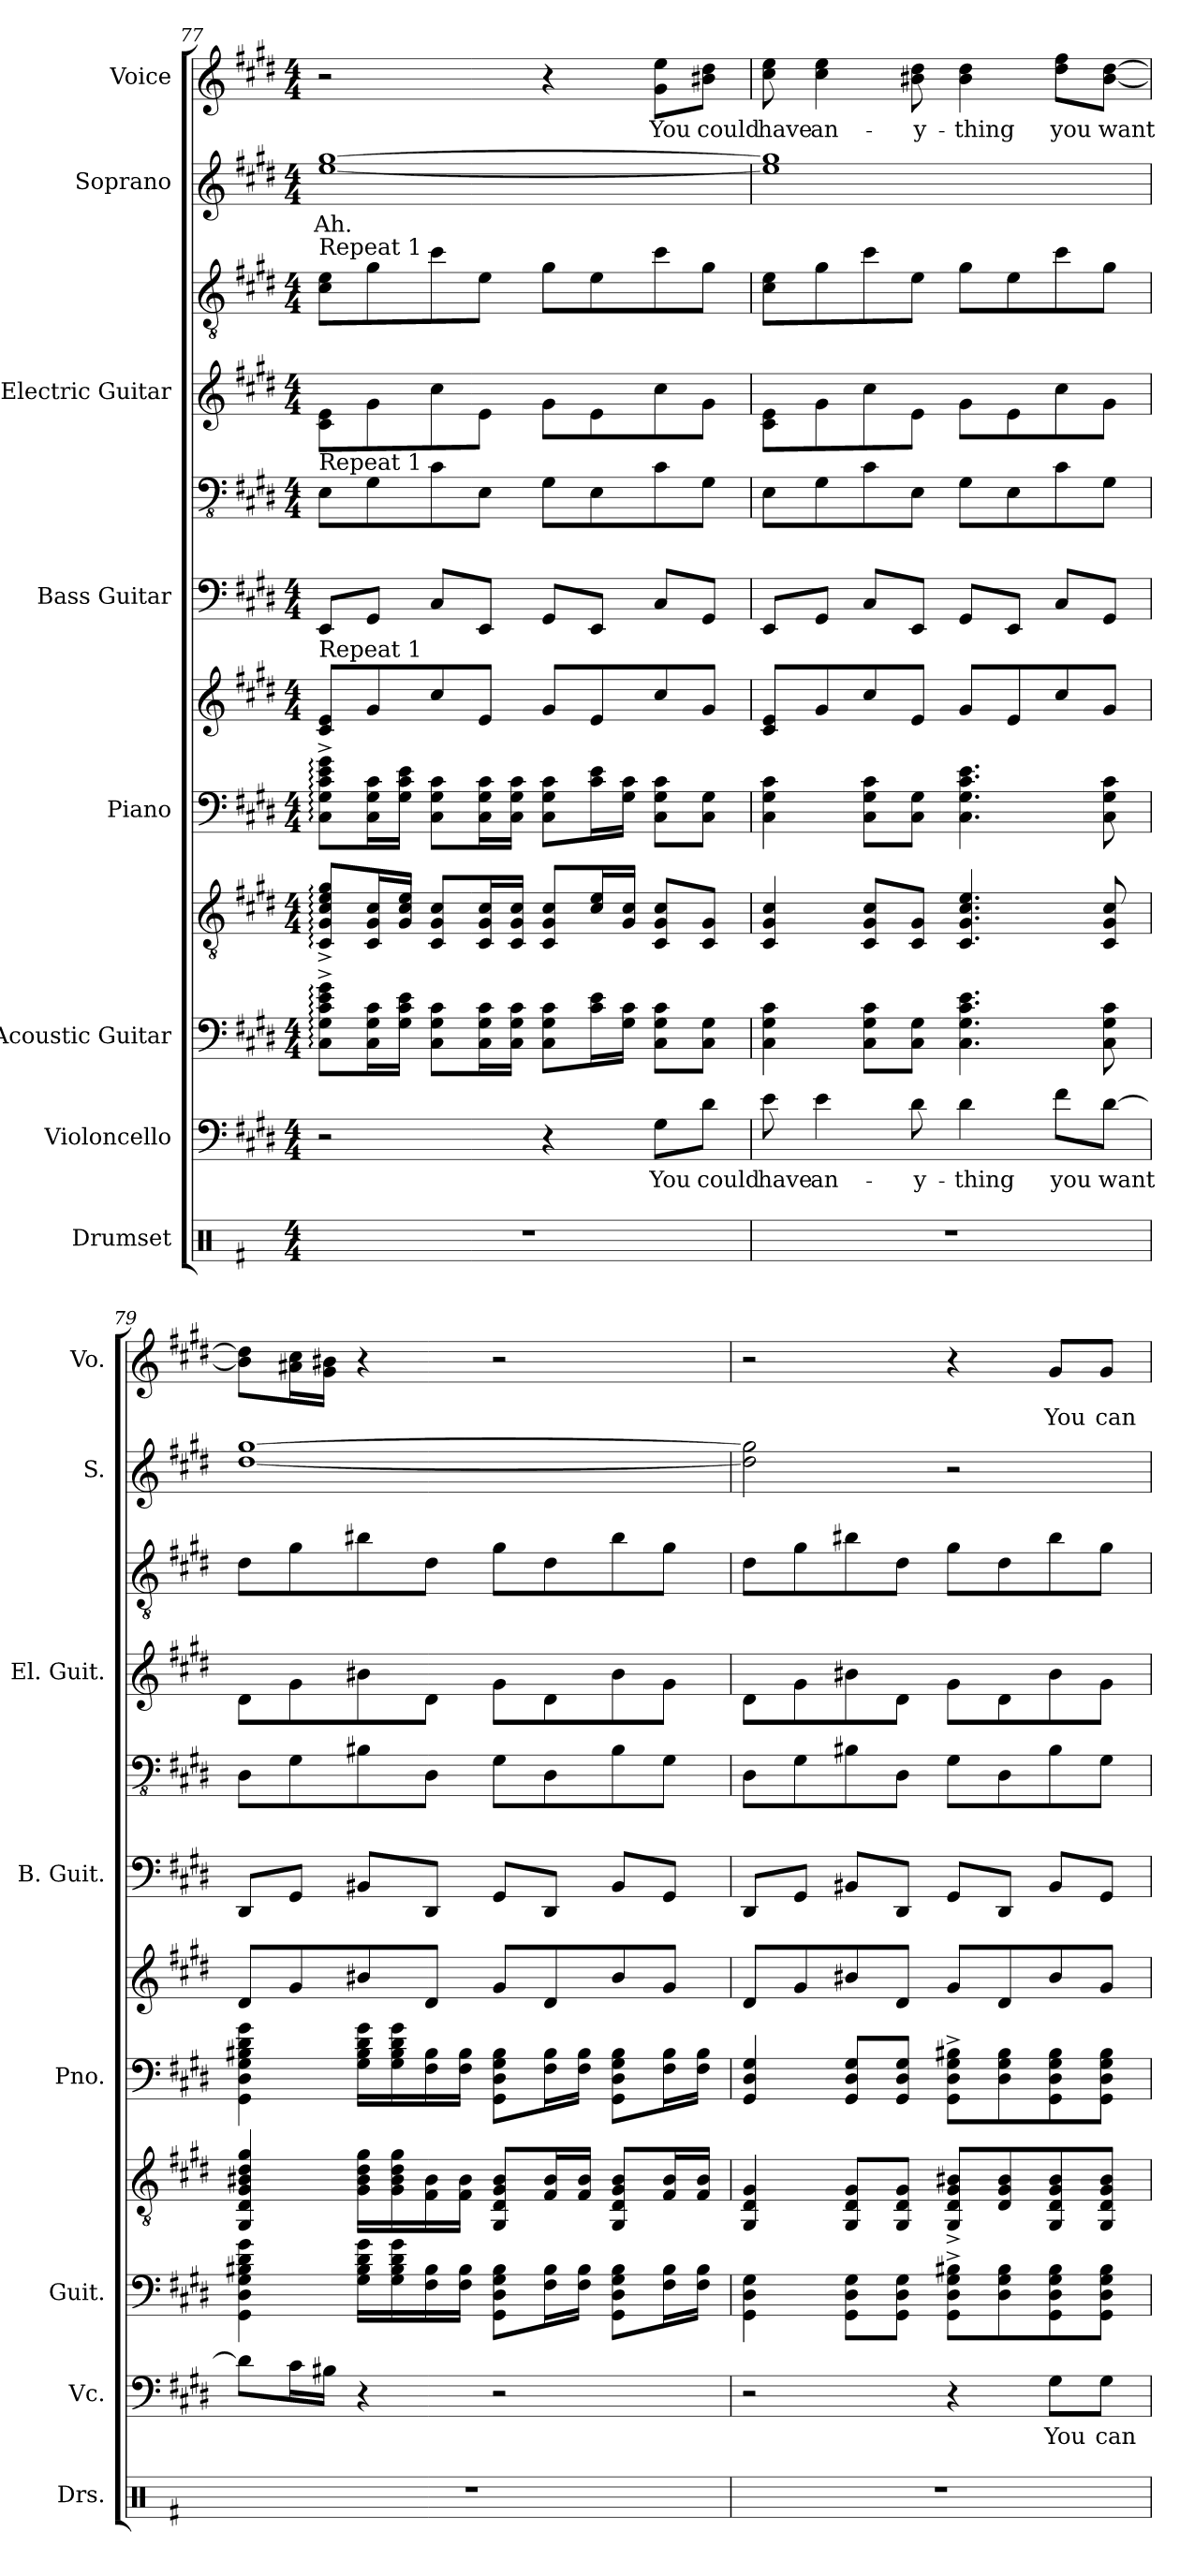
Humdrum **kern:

**kern	**kern	**text	**kern	**kern	**kern	**kern	**kern	**kern	**kern	**kern	**kern	**text	**kern	**text
*part8	*part7	*part7	*part6	*part6	*part5	*part5	*part4	*part4	*part3	*part3	*part2	*part2	*part1	*part1
*staff12	*staff11	*staff11	*staff10	*staff9	*staff8	*staff7	*staff6	*staff5	*staff4	*staff3	*staff2	*staff2	*staff1	*staff1
*I"Drumset	*I"Violoncello	*	*I"Acoustic Guitar	*	*I"Piano	*	*I"Bass Guitar	*	*I"Electric Guitar	*	*I"Soprano	*	*I"Voice	*
*I'Drs.	*I'Vc.	*	*I'Guit.	*	*I'Pno.	*	*I'B. Guit.	*	*I'El. Guit.	*	*I'S.	*	*I'Vo.	*
*clefX	*clefF4	*	*	*clefGv2	*clefF4	*clefG2	*	*clefFv4	*	*clefGv2	*clefG2	*	*clefG2	*
*k[f#]	*k[f#c#g#d#]	*	*k[f#c#g#d#]	*k[f#c#g#d#]	*k[f#c#g#d#]	*k[f#c#g#d#]	*k[f#c#g#d#]	*k[f#c#g#d#]	*k[f#c#g#d#]	*k[f#c#g#d#]	*k[f#c#g#d#]	*	*k[f#c#g#d#]	*
*M4/4	*M4/4	*	*M4/4	*M4/4	*M4/4	*M4/4	*M4/4	*M4/4	*M4/4	*M4/4	*M4/4	*	*M4/4	*
=77	=77	=77	=77	=77	=77	=77	=77	=77	=77	=77	=77	=77	=77	=77
!	!	!	!	!	!	!	!	!	!	!LO:TX:a:t=Repeat 1	!	!	!	!
!	!	!	!	!	!	!	!	!LO:TX:a:t=Repeat 1	!	!	!	!	!	!
!	!	!	!	!	!	!LO:TX:a:t=Repeat 1	!	!	!	!	!	!	!	!
1r	2r	.	8C#\:^ 8G#\:^ 8c#\:^ 8e\:^ 8g#\:^L	8C#/:^ 8G#/:^ 8c#/:^ 8e/:^ 8g#/:^L	8C#\:^ 8G#\:^ 8c#\:^ 8e\:^ 8g#\:^L	8c#/ 8e/L	8EEL	8EE\L	8c#\ 8e\L	8c#\ 8e\L	[1ee [1gg#	Ah.	2r	.
.	.	.	16C#\ 16G#\ 16c#\L	16C#/ 16G#/ 16c#/L	16C#\ 16G#\ 16c#\L	8g#/	8GG#J	8GG#\	8g#\	8g#\	.	.	.	.
.	.	.	16G#\ 16c#\ 16e\JJ	16G#/ 16c#/ 16e/JJ	16G#\ 16c#\ 16e\JJ	.	.	.	.	.	.	.	.	.
.	.	.	8C#\ 8G#\ 8c#\L	8C#/ 8G#/ 8c#/L	8C#\ 8G#\ 8c#\L	8cc#/	8C#L	8C#\	8cc#\	8cc#\	.	.	.	.
.	.	.	16C#\ 16G#\ 16c#\L	16C#/ 16G#/ 16c#/L	16C#\ 16G#\ 16c#\L	8e/J	8EEJ	8EE\J	8e\J	8e\J	.	.	.	.
.	.	.	16C#\ 16G#\ 16c#\JJ	16C#/ 16G#/ 16c#/JJ	16C#\ 16G#\ 16c#\JJ	.	.	.	.	.	.	.	.	.
.	4r	.	8C#\ 8G#\ 8c#\L	8C#/ 8G#/ 8c#/L	8C#\ 8G#\ 8c#\L	8g#/L	8GG#L	8GG#\L	8g#\L	8g#\L	.	.	4r	.
.	.	.	16c#\ 16e\L	16c#/ 16e/L	16c#\ 16e\L	8e/	8EEJ	8EE\	8e\	8e\	.	.	.	.
.	.	.	16G#\ 16c#\JJ	16G#/ 16c#/JJ	16G#\ 16c#\JJ	.	.	.	.	.	.	.	.	.
.	8G#\L	You	8C#\ 8G#\ 8c#\L	8C#/ 8G#/ 8c#/L	8C#\ 8G#\ 8c#\L	8cc#/	8C#L	8C#\	8cc#\	8cc#\	.	.	8g#\ 8ee\L	You
.	8d#\J	could	8C#\ 8G#\J	8C#/ 8G#/J	8C#\ 8G#\J	8g#/J	8GG#J	8GG#\J	8g#\J	8g#\J	.	.	8b#X\ 8dd#\J	could
!!LO:PB:g=z
=78	=78	=78	=78	=78	=78	=78	=78	=78	=78	=78	=78	=78	=78	=78
1r	8e\	have	4C#\ 4G#\ 4c#\	4C#/ 4G#/ 4c#/	4C#\ 4G#\ 4c#\	8c#/ 8e/L	8EEL	8EE\L	8c#\ 8e\L	8c#\ 8e\L	1ee] 1gg#]	.	8cc#\ 8ee\	have
.	4e\	an-	.	.	.	8g#/	8GG#J	8GG#\	8g#\	8g#\	.	.	4cc#\ 4ee\	an-
.	.	.	8C#\ 8G#\ 8c#\L	8C#/ 8G#/ 8c#/L	8C#\ 8G#\ 8c#\L	8cc#/	8C#L	8C#\	8cc#\	8cc#\	.	.	.	.
.	8d#\	-y-	8C#\ 8G#\J	8C#/ 8G#/J	8C#\ 8G#\J	8e/J	8EEJ	8EE\J	8e\J	8e\J	.	.	8b#X\ 8dd#\	-y-
.	4d#\	-thing	4.C#\ 4.G#\ 4.c#\ 4.e\	4.C#/ 4.G#/ 4.c#/ 4.e/	4.C#\ 4.G#\ 4.c#\ 4.e\	8g#/L	8GG#L	8GG#\L	8g#\L	8g#\L	.	.	4b#\ 4dd#\	-thing
.	.	.	.	.	.	8e/	8EEJ	8EE\	8e\	8e\	.	.	.	.
.	8f#\L	you	.	.	.	8cc#/	8C#L	8C#\	8cc#\	8cc#\	.	.	8dd#\ 8ff#\L	you
.	[8d#\J	want	8C#\ 8G#\ 8c#\	8C#/ 8G#/ 8c#/	8C#\ 8G#\ 8c#\	8g#/J	8GG#J	8GG#\J	8g#\J	8g#\J	.	.	[8b#\ [8dd#\J	want
=79	=79	=79	=79	=79	=79	=79	=79	=79	=79	=79	=79	=79	=79	=79
1r	8d#\L]	.	4GG#\ 4D#\ 4G#\ 4B#\ 4d#\ 4g#\	4GG#/ 4D#/ 4G#/ 4B#X/ 4d#/ 4g#/	4GG#\ 4D#\ 4G#\ 4B#X\ 4d#\ 4g#\	8d#/L	8DD#L	8DD#\L	8d#\L	8d#\L	[1dd# [1gg#	.	8b#\] 8dd#\]L	.
.	16c#\L	.	.	.	.	8g#/	8GG#J	8GG#\	8g#\	8g#\	.	.	16a#X\ 16cc#\L	.
.	16B#X\JJ	.	.	.	.	.	.	.	.	.	.	.	16g#\ 16b#X\JJ	.
.	4r	.	16G#\ 16B#\ 16d#\ 16g#\LL	16G#\ 16B#\ 16d#\ 16g#\LL	16G#\ 16B#\ 16d#\ 16g#\LL	8b#X/	8BB#XL	8BB#X\	8b#\	8b#X\	.	.	4r	.
.	.	.	16G#\ 16B#\ 16d#\ 16g#\	16G#\ 16B#\ 16d#\ 16g#\	16G#\ 16B#\ 16d#\ 16g#\	.	.	.	.	.	.	.	.	.
.	.	.	16F#\ 16B#\	16F#\ 16B#\	16F#\ 16B#\	8d#/J	8DD#J	8DD#\J	8d#\J	8d#\J	.	.	.	.
.	.	.	16F#\ 16B#\JJ	16F#\ 16B#\JJ	16F#\ 16B#\JJ	.	.	.	.	.	.	.	.	.
.	2r	.	8GG#\ 8D#\ 8G#\ 8B#\L	8GG#/ 8D#/ 8G#/ 8B#/L	8GG#\ 8D#\ 8G#\ 8B#\L	8g#/L	8GG#L	8GG#\L	8g#\L	8g#\L	.	.	2r	.
.	.	.	16F#\ 16B#\L	16F#/ 16B#/L	16F#\ 16B#\L	8d#/	8DD#J	8DD#\	8d#\	8d#\	.	.	.	.
.	.	.	16F#\ 16B#\JJ	16F#/ 16B#/JJ	16F#\ 16B#\JJ	.	.	.	.	.	.	.	.	.
.	.	.	8GG#\ 8D#\ 8G#\ 8B#\L	8GG#/ 8D#/ 8G#/ 8B#/L	8GG#\ 8D#\ 8G#\ 8B#\L	8b#/	8BB#L	8BB#\	8b#\	8b#\	.	.	.	.
.	.	.	16F#\ 16B#\L	16F#/ 16B#/L	16F#\ 16B#\L	8g#/J	8GG#J	8GG#\J	8g#\J	8g#\J	.	.	.	.
.	.	.	16F#\ 16B#\JJ	16F#/ 16B#/JJ	16F#\ 16B#\JJ	.	.	.	.	.	.	.	.	.
=80	=80	=80	=80	=80	=80	=80	=80	=80	=80	=80	=80	=80	=80	=80
1r	2r	.	4GG#\ 4D#\ 4G#\	4GG#/ 4D#/ 4G#/	4GG#/ 4D#/ 4G#/	8d#/L	8DD#L	8DD#\L	8d#\L	8d#\L	2dd#\] 2gg#\]	.	2r	.
.	.	.	.	.	.	8g#/	8GG#J	8GG#\	8g#\	8g#\	.	.	.	.
.	.	.	8GG#\ 8D#\ 8G#\L	8GG#/ 8D#/ 8G#/L	8GG#/ 8D#/ 8G#/L	8b#X/	8BB#XL	8BB#X\	8b#X\	8b#X\	.	.	.	.
.	.	.	8GG#\ 8D#\ 8G#\J	8GG#/ 8D#/ 8G#/J	8GG#/ 8D#/ 8G#/J	8d#/J	8DD#J	8DD#\J	8d#\J	8d#\J	.	.	.	.
.	4r	.	8GG#\^ 8D#\^ 8G#\^ 8B#\^L	8GG#/^ 8D#/^ 8G#/^ 8B#X/^L	8GG#\^ 8D#\^ 8G#\^ 8B#X\^L	8g#/L	8GG#L	8GG#\L	8g#\L	8g#\L	2r	.	4r	.
.	.	.	8D#\ 8G#\ 8B#\	8D#/ 8G#/ 8B#/	8D#\ 8G#\ 8B#\	8d#/	8DD#J	8DD#\	8d#\	8d#\	.	.	.	.
.	8G#\L	You	8GG#\ 8D#\ 8G#\ 8B#\	8GG#/ 8D#/ 8G#/ 8B#/	8GG#\ 8D#\ 8G#\ 8B#\	8b#/	8BB#L	8BB#\	8b#\	8b#\	.	.	8g#/L	You
.	8G#\J	can	8GG#\ 8D#\ 8G#\ 8B#\J	8GG#/ 8D#/ 8G#/ 8B#/J	8GG#\ 8D#\ 8G#\ 8B#\J	8g#/J	8GG#J	8GG#\J	8g#\J	8g#\J	.	.	8g#/J	can
=	=	=	=	=	=	=	=	=	=	=	=	=	=	=
*-	*-	*-	*-	*-	*-	*-	*-	*-	*-	*-	*-	*-	*-	*-
